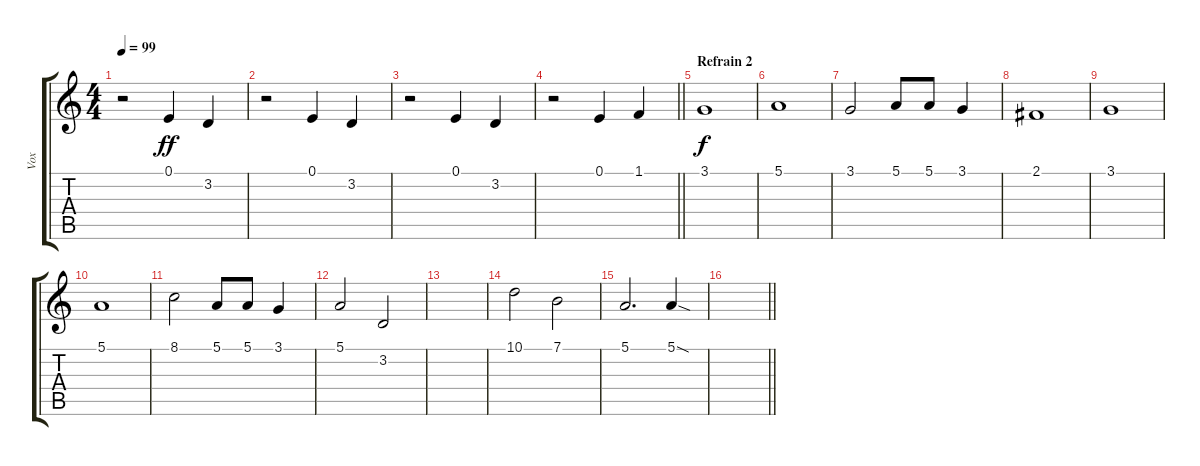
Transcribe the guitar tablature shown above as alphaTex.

\track ("Vox" "Vox") {instrument synthvoice}
\staff {score tabs}
\tuning (E4 B3 G3 D3 A2 E2) {hide}
\ts (4 4)
\tempo 99
\clef g2
\ks c
r.2{dy f} 0.1.4{dy ff} 3.2.4 |
r.2 0.1.4 3.2.4 |
r.2 0.1.4 3.2.4 |
\barLineRight lightlight
r.2 0.1.4 1.1.4 |
\section ("" "Refrain 2")
3.1.1{dy f} |
5.1.1 |
3.1.2 5.1.8 5.1.8 3.1.4 |
2.1.1 |
3.1.1 |
5.1.1 |
8.1.2 5.1.8 5.1.8 3.1.4 |
5.1.2 3.2.2 |
|
10.1.2 7.1.2 |
5.1.2{d} 5.1{sod}.4 |
\barLineRight lightlight
